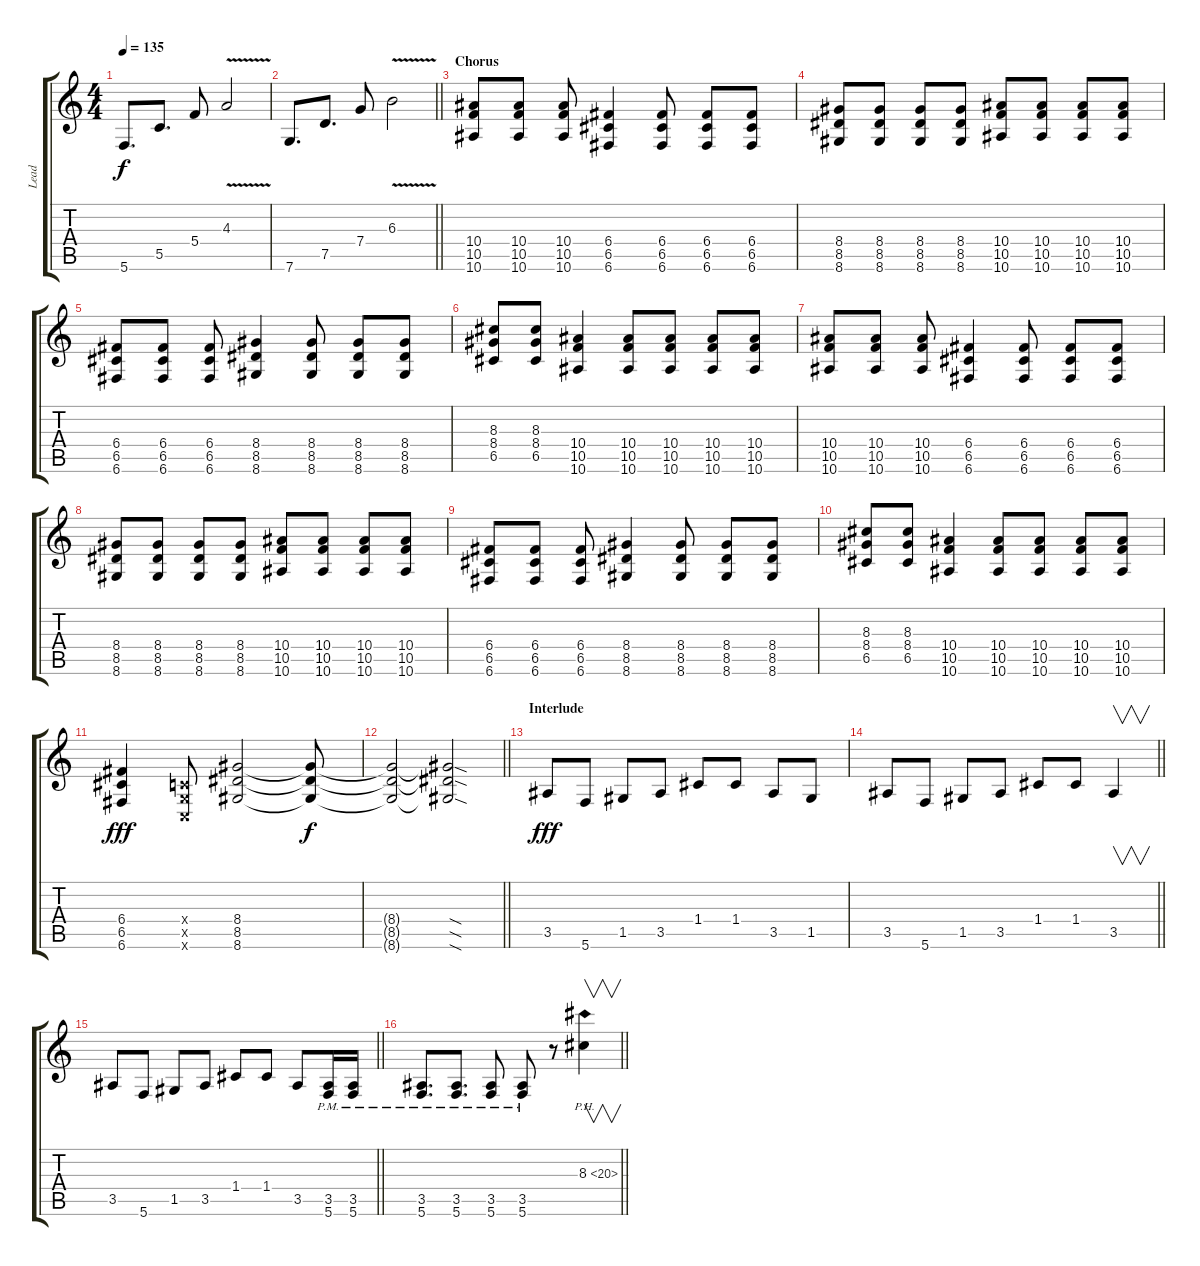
\track ("Lead" "Lead") {instrument distortionguitar}
\staff {score tabs}
\tuning (D4 A3 F3 C3 G2 C2) {hide}
\ts (4 4)
\tempo 135
\clef g2
\ks c
5.6.8{d dy f} 5.5.8{d} 5.4.8 4.3{v}.2 |
\barLineRight lightlight
7.6.8{d} 7.5.8{d} 7.4.8 6.3{v}.2 |
\section ("" "Chorus")
(10.4 10.5 10.6).8 (10.4 10.5 10.6).8 (10.4 10.5 10.6).8 (6.4 6.5 6.6).4 (6.4 6.5 6.6).8 (6.4 6.5 6.6).8 (6.4 6.5 6.6).8 |
(8.4 8.5 8.6).8 (8.4 8.5 8.6).8 (8.4 8.5 8.6).8 (8.4 8.5 8.6).8 (10.4 10.5 10.6).8 (10.4 10.5 10.6).8 (10.4 10.5 10.6).8 (10.4 10.5 10.6).8 |
(6.4 6.5 6.6).8 (6.4 6.5 6.6).8 (6.4 6.5 6.6).8 (8.4 8.5 8.6).4 (8.4 8.5 8.6).8 (8.4 8.5 8.6).8 (8.4 8.5 8.6).8 |
(8.3 8.4 6.5).8 (8.3 8.4 6.5).8 (10.4 10.5 10.6).4 (10.4 10.5 10.6).8 (10.4 10.5 10.6).8 (10.4 10.5 10.6).8 (10.4 10.5 10.6).8 |
(10.4 10.5 10.6).8 (10.4 10.5 10.6).8 (10.4 10.5 10.6).8 (6.4 6.5 6.6).4 (6.4 6.5 6.6).8 (6.4 6.5 6.6).8 (6.4 6.5 6.6).8 |
(8.4 8.5 8.6).8 (8.4 8.5 8.6).8 (8.4 8.5 8.6).8 (8.4 8.5 8.6).8 (10.4 10.5 10.6).8 (10.4 10.5 10.6).8 (10.4 10.5 10.6).8 (10.4 10.5 10.6).8 |
(6.4 6.5 6.6).8 (6.4 6.5 6.6).8 (6.4 6.5 6.6).8 (8.4 8.5 8.6).4 (8.4 8.5 8.6).8 (8.4 8.5 8.6).8 (8.4 8.5 8.6).8 |
(8.3 8.4 6.5).8 (8.3 8.4 6.5).8 (10.4 10.5 10.6).4 (10.4 10.5 10.6).8 (10.4 10.5 10.6).8 (10.4 10.5 10.6).8 (10.4 10.5 10.6).8 |
(6.4 6.5 6.6).4{dy fff} (0.4{x} 0.5{x} 0.6{x}).8 (8.4 8.5 8.6).2 (8.4{t} 8.5{t} 8.6{t}).8{dy f} |
\barLineRight lightlight
(8.4{t} 8.5{t} 8.6{t}).2 (8.4{sod t} 8.5{sod t} 8.6{sod t}).2 |
\section ("" "Interlude")
3.5.8{dy fff} 5.6.8 1.5.8 3.5.8 1.4.8 1.4.8 3.5.8 1.5.8 |
\barLineRight lightlight
3.5.8 5.6.8 1.5.8 3.5.8 1.4.8 1.4.8 3.5.4{v} |
\barLineRight lightlight
3.5.8 5.6.8 1.5.8 3.5.8 1.4.8 1.4.8 3.5.8 (3.5{pm} 5.6{pm}).16 (3.5{pm} 5.6{pm}).16 |
\barLineRight lightlight
(3.5{pm} 5.6{pm}).8{d} (3.5{pm} 5.6{pm}).8{d} (3.5{pm} 5.6{pm}).8 (3.5{pm} 5.6{pm}).8 r.8 8.3{ph 12}.4{v}
